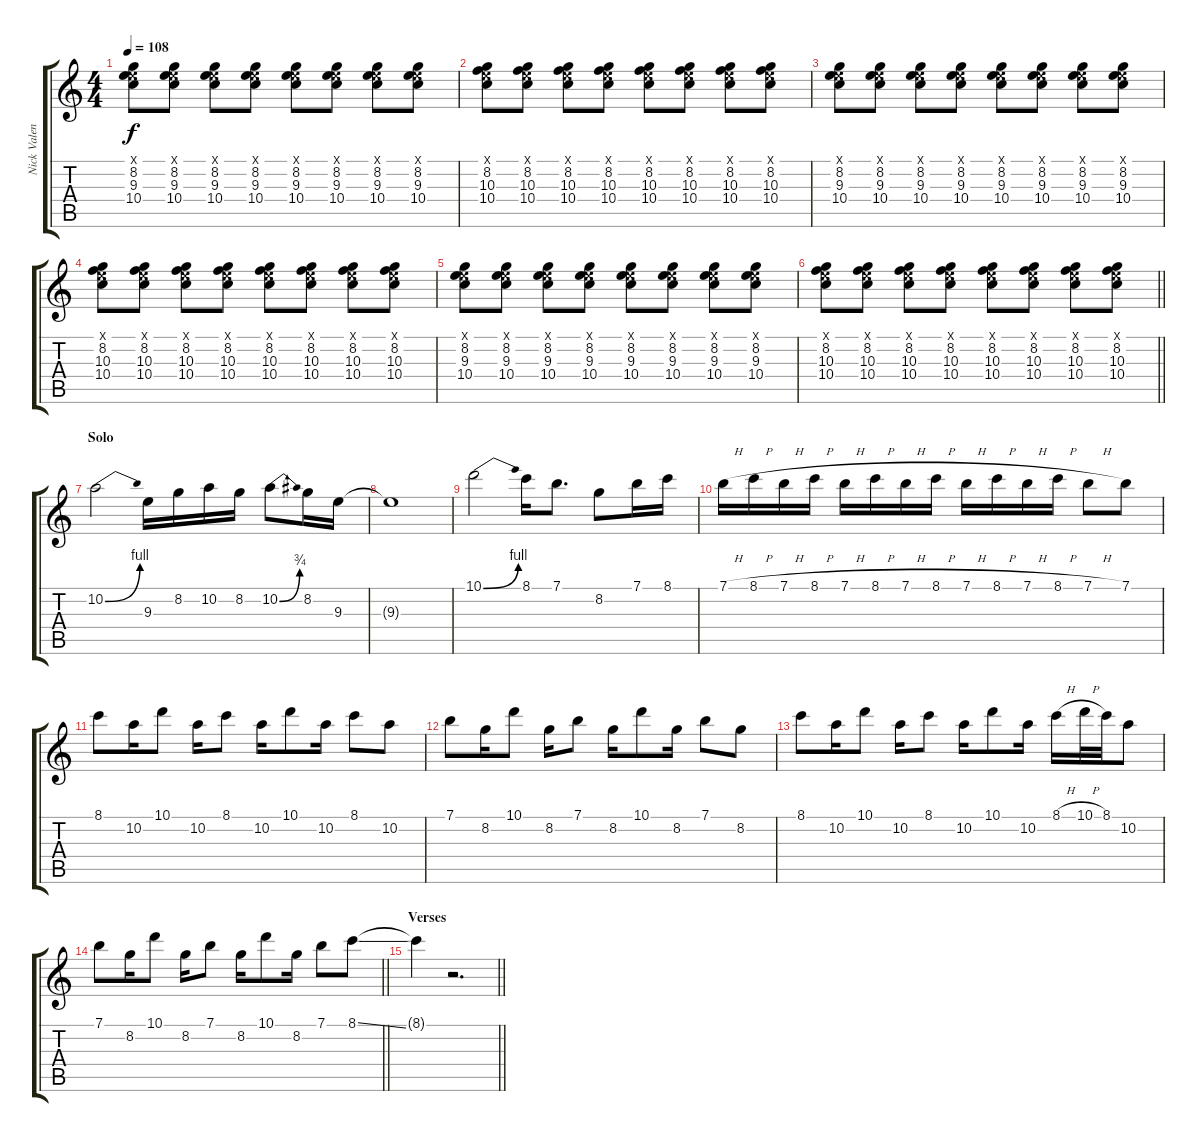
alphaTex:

\track ("Nick Valensi - Lead Guitar" "Nick Valen") {instrument distortionguitar}
\staff {score tabs}
\tuning (E4 B3 G3 D3 A2 E2) {hide}
\ts (4 4)
\tempo 108
\clef g2
\ks c
(0.1{x} 8.2 9.3 10.4).8{dy f} (0.1{x} 8.2 9.3 10.4).8 (0.1{x} 8.2 9.3 10.4).8 (0.1{x} 8.2 9.3 10.4).8 (0.1{x} 8.2 9.3 10.4).8 (0.1{x} 8.2 9.3 10.4).8 (0.1{x} 8.2 9.3 10.4).8 (0.1{x} 8.2 9.3 10.4).8 |
(0.1{x} 8.2 10.3 10.4).8 (0.1{x} 8.2 10.3 10.4).8 (0.1{x} 8.2 10.3 10.4).8 (0.1{x} 8.2 10.3 10.4).8 (0.1{x} 8.2 10.3 10.4).8 (0.1{x} 8.2 10.3 10.4).8 (0.1{x} 8.2 10.3 10.4).8 (0.1{x} 8.2 10.3 10.4).8 |
(0.1{x} 8.2 9.3 10.4).8 (0.1{x} 8.2 9.3 10.4).8 (0.1{x} 8.2 9.3 10.4).8 (0.1{x} 8.2 9.3 10.4).8 (0.1{x} 8.2 9.3 10.4).8 (0.1{x} 8.2 9.3 10.4).8 (0.1{x} 8.2 9.3 10.4).8 (0.1{x} 8.2 9.3 10.4).8 |
(0.1{x} 8.2 10.3 10.4).8 (0.1{x} 8.2 10.3 10.4).8 (0.1{x} 8.2 10.3 10.4).8 (0.1{x} 8.2 10.3 10.4).8 (0.1{x} 8.2 10.3 10.4).8 (0.1{x} 8.2 10.3 10.4).8 (0.1{x} 8.2 10.3 10.4).8 (0.1{x} 8.2 10.3 10.4).8 |
(0.1{x} 8.2 9.3 10.4).8 (0.1{x} 8.2 9.3 10.4).8 (0.1{x} 8.2 9.3 10.4).8 (0.1{x} 8.2 9.3 10.4).8 (0.1{x} 8.2 9.3 10.4).8 (0.1{x} 8.2 9.3 10.4).8 (0.1{x} 8.2 9.3 10.4).8 (0.1{x} 8.2 9.3 10.4).8 |
\barLineRight lightlight
(0.1{x} 8.2 10.3 10.4).8 (0.1{x} 8.2 10.3 10.4).8 (0.1{x} 8.2 10.3 10.4).8 (0.1{x} 8.2 10.3 10.4).8 (0.1{x} 8.2 10.3 10.4).8 (0.1{x} 8.2 10.3 10.4).8 (0.1{x} 8.2 10.3 10.4).8 (0.1{x} 8.2 10.3 10.4).8 |
\section ("" "Solo")
10.2{be (bend 0 0 60 4)}.2{volume 16} 9.3.16 8.2.16 10.2.16 8.2.16 10.2{be (bend 0 0 60 3)}.8 8.2.16 9.3.16 |
9.3{t}.1 |
10.1{be (bend 0 0 60 4)}.2 8.1.16 7.1.8{d} 8.2.8 7.1.16 8.1.16 |
7.1{h}.16 8.1{h}.16 7.1{h}.16 8.1{h}.16 7.1{h}.16 8.1{h}.16 7.1{h}.16 8.1{h}.16 7.1{h}.16 8.1{h}.16 7.1{h}.16 8.1{h}.16 7.1{h}.8 7.1.8 |
8.1.8 10.2.16 10.1.8 10.2.16 8.1.8 10.2.16 10.1.8 10.2.16 8.1.8 10.2.8 |
7.1.8 8.2.16 10.1.8 8.2.16 7.1.8 8.2.16 10.1.8 8.2.16 7.1.8 8.2.8 |
8.1.8 10.2.16 10.1.8 10.2.16 8.1.8 10.2.16 10.1.8 10.2.16 8.1{h}.16 10.1{h}.32 8.1.32 10.2.8 |
\barLineRight lightlight
7.1.8 8.2.16 10.1.8 8.2.16 7.1.8 8.2.16 10.1.8 8.2.16 7.1.8 8.1{ss}.8 |
\section ("" "Verses")
\barLineRight lightlight
8.1{t}.4 r.2{d}
